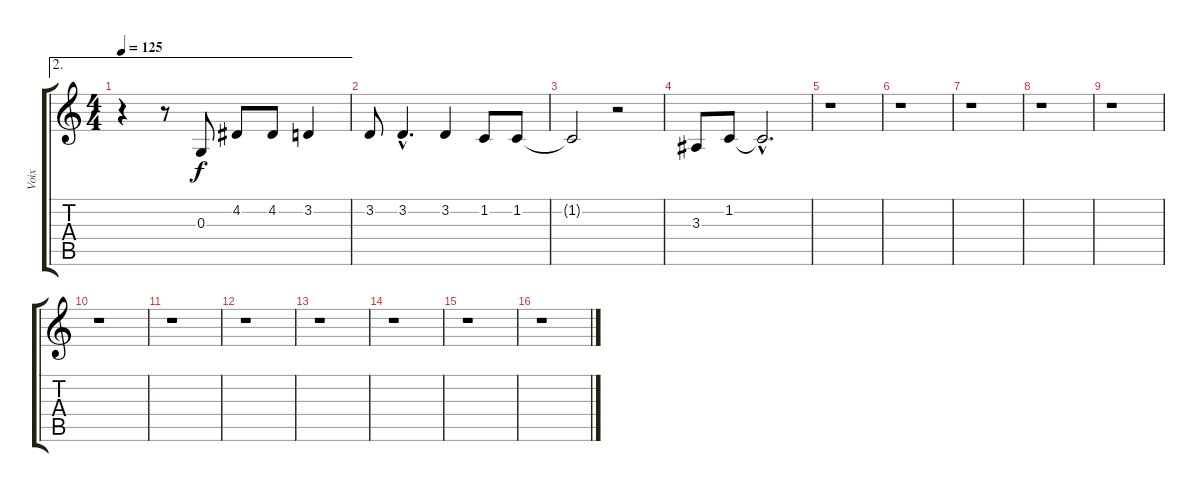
\track ("Voix" "Voix") {instrument lead2sawtooth}
\staff {score tabs}
\tuning (E4 B3 G3 D3 A2 E2) {hide}
\ae 2
\ts (4 4)
\tempo 125
\clef g2
\ks c
r.4{dy f} r.8 0.3.8 4.2.8 4.2.8 3.2.4 |
3.2.8 3.2{hac}.4{d} 3.2.4 1.2.8 1.2.8 |
1.2{t}.2 r.2 |
3.3.8 1.2.8 1.2{hac t}.2{d} |
r.1 |
r.1 |
r.1 |
r.1 |
r.1 |
r.1 |
r.1 |
r.1 |
r.1 |
r.1 |
r.1 |
r.1
